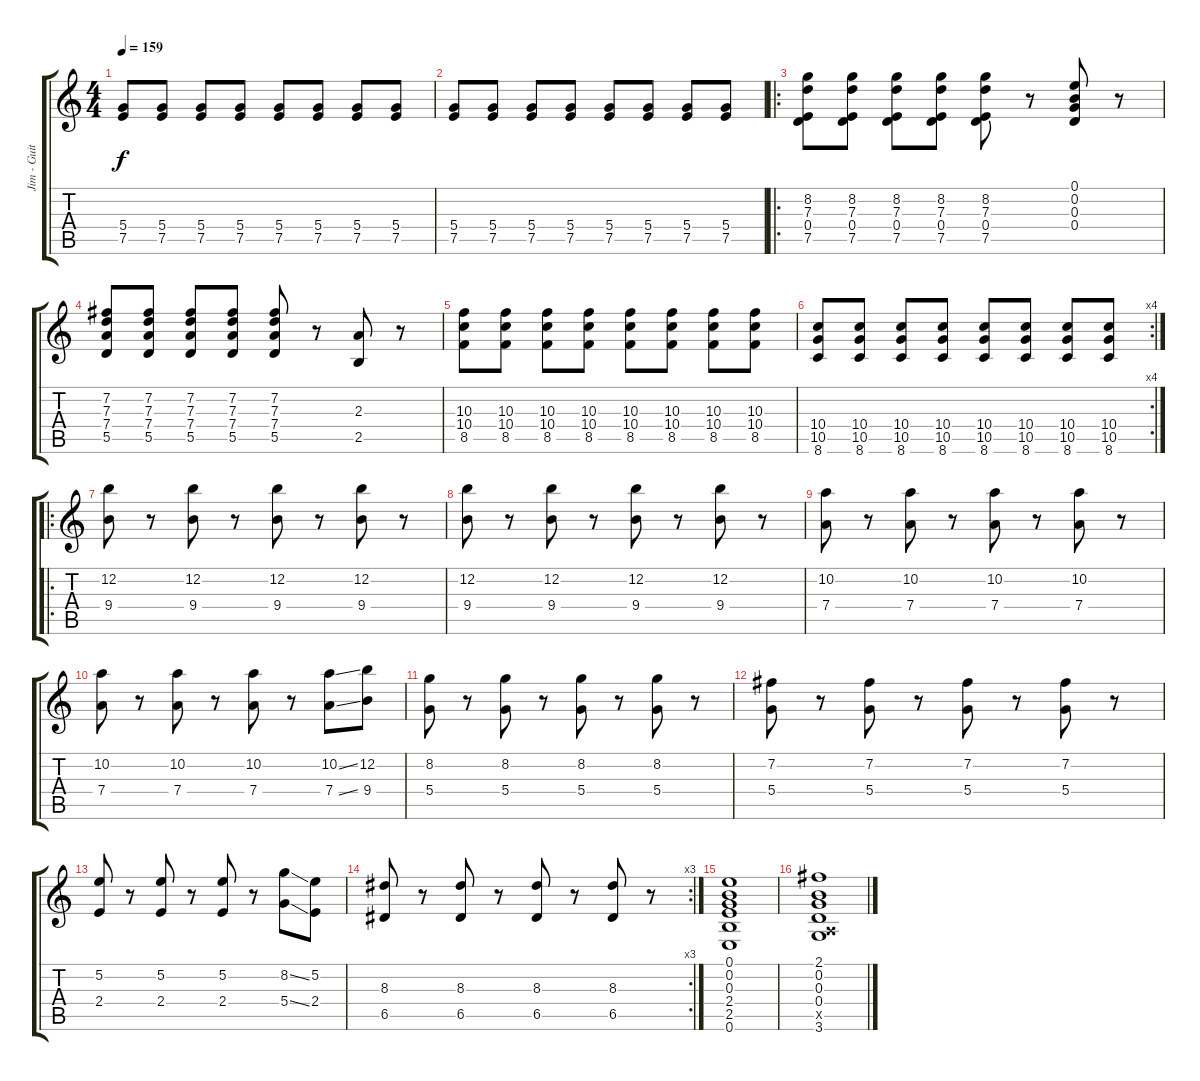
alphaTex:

\track ("Jim - Guitar 1" "Jim - Guit") {instrument overdrivenguitar}
\staff {score tabs}
\tuning (E4 B3 G3 D3 A2 E2) {hide}
\ts (4 4)
\tempo 159
\clef g2
\ks c
(5.4 7.5).8{dy f instrument electricguitarmuted} (5.4 7.5).8 (5.4 7.5).8 (5.4 7.5).8 (5.4 7.5).8 (5.4 7.5).8 (5.4 7.5).8 (5.4 7.5).8 |
(5.4 7.5).8 (5.4 7.5).8 (5.4 7.5).8 (5.4 7.5).8 (5.4 7.5).8 (5.4 7.5).8 (5.4 7.5).8 (5.4 7.5).8 |
\ro
(8.2 7.3 0.4 7.5).8{instrument overdrivenguitar} (8.2 7.3 0.4 7.5).8 (8.2 7.3 0.4 7.5).8 (8.2 7.3 0.4 7.5).8 (8.2 7.3 0.4 7.5).8 r.8 (0.1 0.2 0.3 0.4).8 r.8 |
(7.2 7.3 7.4 5.5).8 (7.2 7.3 7.4 5.5).8 (7.2 7.3 7.4 5.5).8 (7.2 7.3 7.4 5.5).8 (7.2 7.3 7.4 5.5).8 r.8 (2.3 2.5).8 r.8 |
(10.3 10.4 8.5).8 (10.3 10.4 8.5).8 (10.3 10.4 8.5).8 (10.3 10.4 8.5).8 (10.3 10.4 8.5).8 (10.3 10.4 8.5).8 (10.3 10.4 8.5).8 (10.3 10.4 8.5).8 |
\rc 4
(10.4 10.5 8.6).8 (10.4 10.5 8.6).8 (10.4 10.5 8.6).8 (10.4 10.5 8.6).8 (10.4 10.5 8.6).8 (10.4 10.5 8.6).8 (10.4 10.5 8.6).8 (10.4 10.5 8.6).8 |
\ro
(12.2 9.4).8 r.8 (12.2 9.4).8 r.8 (12.2 9.4).8 r.8 (12.2 9.4).8 r.8 |
(12.2 9.4).8 r.8 (12.2 9.4).8 r.8 (12.2 9.4).8 r.8 (12.2 9.4).8 r.8 |
(10.2 7.4).8 r.8 (10.2 7.4).8 r.8 (10.2 7.4).8 r.8 (10.2 7.4).8 r.8 |
(10.2 7.4).8 r.8 (10.2 7.4).8 r.8 (10.2 7.4).8 r.8 (10.2{ss} 7.4{ss}).8 (12.2 9.4).8 |
(8.2 5.4).8 r.8 (8.2 5.4).8 r.8 (8.2 5.4).8 r.8 (8.2 5.4).8 r.8 |
(7.2 5.4).8 r.8 (7.2 5.4).8 r.8 (7.2 5.4).8 r.8 (7.2 5.4).8 r.8 |
(5.2 2.4).8 r.8 (5.2 2.4).8 r.8 (5.2 2.4).8 r.8 (8.2{ss} 5.4{ss}).8 (5.2 2.4).8 |
\rc 3
(8.3 6.5).8 r.8 (8.3 6.5).8 r.8 (8.3 6.5).8 r.8 (8.3 6.5).8 r.8 |
(0.1 0.2 0.3 2.4 2.5 0.6).1 |
(2.1 0.2 0.3 0.4 0.5{x} 3.6).1
